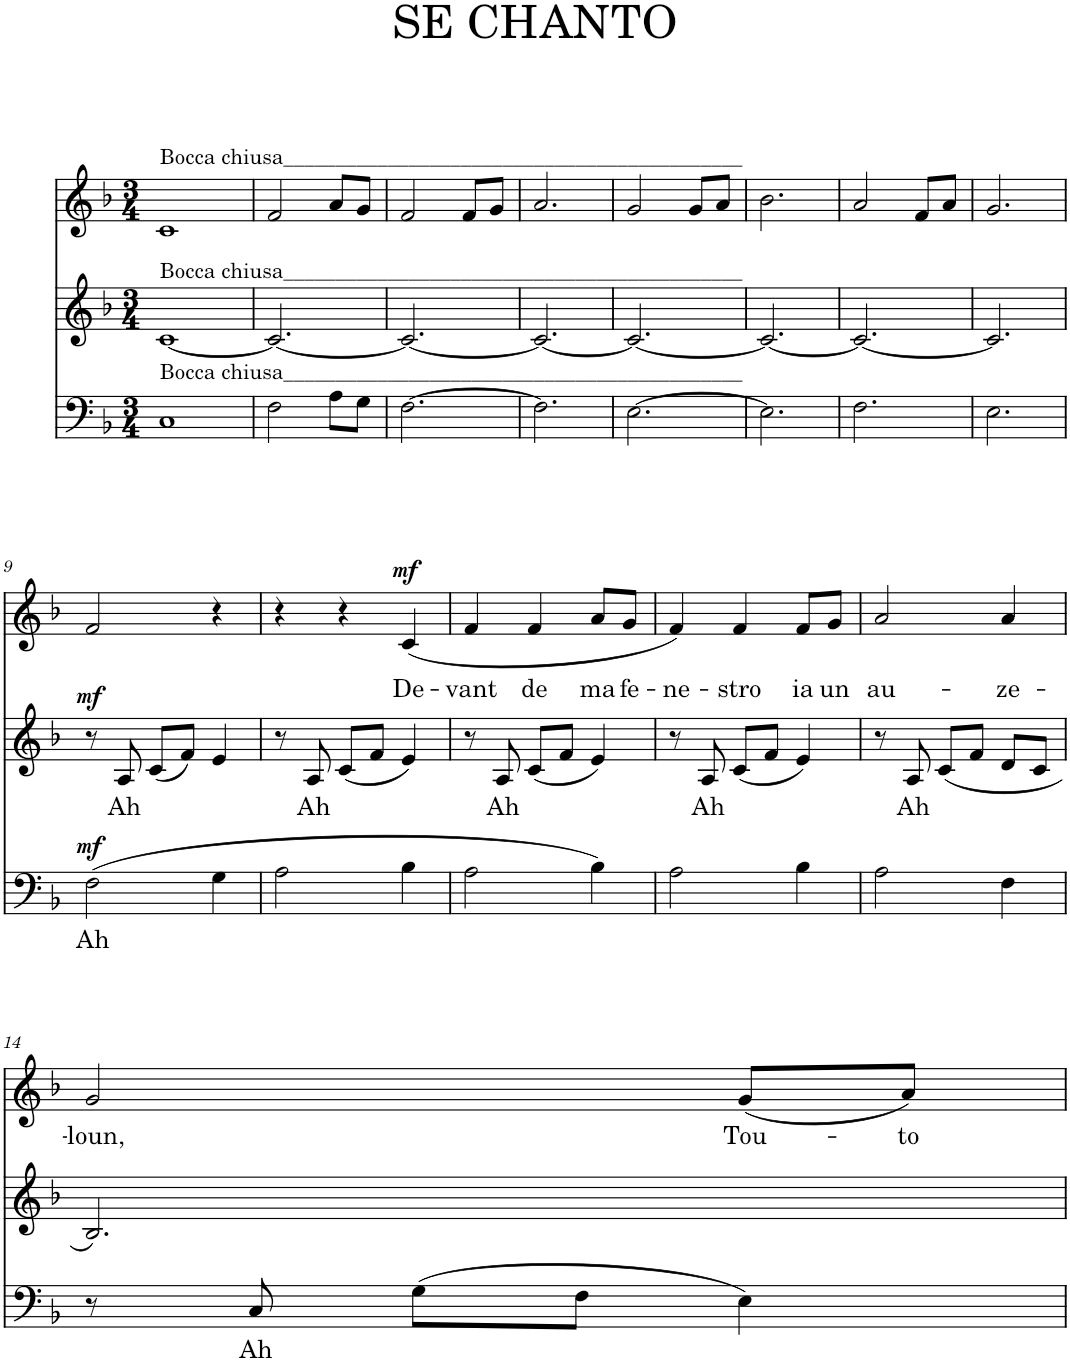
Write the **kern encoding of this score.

**kern	**text	**dynam	**kern	**text	**dynam	**kern	**text	**dynam
*part3	*part3	*part3	*part2	*part2	*part2	*part1	*part1	*part1
*staff3	*staff3	*staff3	*staff2	*staff2	*staff2	*staff1	*staff1	*staff1
*I"Piano	*	*	*I"Piano	*	*	*I"Piano	*	*
*I'Pno	*	*	*I'Pno	*	*	*I'Pno	*	*
*clefF4	*	*	*clefG2	*	*	*clefG2	*	*
*k[b-]	*	*	*k[b-]	*	*	*k[b-]	*	*
*M3/4	*	*	*M3/4	*	*	*M3/4	*	*
=1	=1	=1	=1	=1	=1	=1	=1	=1
!	!	!	!	!	!	!LO:TX:a:t=Bocca chiusa____________________________________________	!	!
!	!	!	!LO:TX:a:t=Bocca chiusa____________________________________________	!	!	!	!	!
!LO:TX:a:t=Bocca chiusa____________________________________________	!	!	!	!	!	!	!	!
[2.C	.	.	[2.c	.	.	[2.c	.	.
=2	=2	=2	=2	=2	=2	=2	=2	=2
2F\	.	.	2.c/_	.	.	2f/	.	.
4C]	.	.	.	.	.	4c]	.	.
8A\L	.	.	4c_	.	.	8a/L	.	.
8G\J	.	.	.	.	.	8g/J	.	.
=3	=3	=3	=3	=3	=3	=3	=3	=3
[2.F\	.	.	2.c/_	.	.	2f/	.	.
.	.	.	.	.	.	8f/L	.	.
.	.	.	.	.	.	8g/J	.	.
=4	=4	=4	=4	=4	=4	=4	=4	=4
2.F\]	.	.	2.c/_	.	.	2.a/	.	.
=5	=5	=5	=5	=5	=5	=5	=5	=5
[2.E\	.	.	2.c/_	.	.	2g/	.	.
.	.	.	.	.	.	8g/L	.	.
.	.	.	.	.	.	8a/J	.	.
=6	=6	=6	=6	=6	=6	=6	=6	=6
2.E\]	.	.	2.c/_	.	.	2.b-\	.	.
=7	=7	=7	=7	=7	=7	=7	=7	=7
2.F\	.	.	2.c/_	.	.	2a/	.	.
.	.	.	.	.	.	8f/L	.	.
.	.	.	.	.	.	8a/J	.	.
=8	=8	=8	=8	=8	=8	=8	=8	=8
2.E\	.	.	2.c/]	.	.	2.g/	.	.
!!LO:LB:g=z
=9	=9	=9	=9	=9	=9	=9	=9	=9
!	!LO:LY:b	!LO:DY:a	!	!	!LO:DY:a	!	!	!
(2F\	Ah	mf	8r	.	mf	2f/	.	.
!	!	!	!	!LO:LY:b	!	!	!	!
.	.	.	8A/	Ah	.	.	.	.
.	.	.	(8c/L	.	.	.	.	.
.	.	.	8f/J)	.	.	.	.	.
4G\	.	.	4e/	.	.	4r	.	.
=10	=10	=10	=10	=10	=10	=10	=10	=10
2A\	.	.	8r	.	.	4r	.	.
!	!	!	!	!LO:LY:b	!	!	!	!
.	.	.	8A/	Ah	.	.	.	.
.	.	.	(8c/L	.	.	4r	.	.
.	.	.	8f/J	.	.	.	.	.
!	!	!	!	!	!	!	!LO:LY:b	!LO:DY:a
4B-\	.	.	4e/)	.	.	(4c/	De-	mf
=11	=11	=11	=11	=11	=11	=11	=11	=11
!	!	!	!	!	!	!	!LO:LY:b	!
2A\	.	.	8r	.	.	4f/	-vant	.
!	!	!	!	!LO:LY:b	!	!	!	!
.	.	.	8A/	Ah	.	.	.	.
!	!	!	!	!	!	!	!LO:LY:b	!
.	.	.	(8c/L	.	.	4f/	de	.
.	.	.	8f/J	.	.	.	.	.
!	!	!	!	!	!	!	!LO:LY:b	!
4B-\)	.	.	4e/)	.	.	8a/L	ma	.
!	!	!	!	!	!	!	!LO:LY:b	!
.	.	.	.	.	.	8g/J	fe-	.
=12	=12	=12	=12	=12	=12	=12	=12	=12
!	!	!	!	!	!	!	!LO:LY:b	!
2A\	.	.	8r	.	.	4f/)	-ne-	.
!	!	!	!	!LO:LY:b	!	!	!	!
.	.	.	8A/	Ah	.	.	.	.
!	!	!	!	!	!	!	!LO:LY:b	!
.	.	.	(8c/L	.	.	4f/	-stro	.
.	.	.	8f/J	.	.	.	.	.
!	!	!	!	!	!	!	!LO:LY:b	!
4B-\	.	.	4e/)	.	.	8f/L	ia	.
!	!	!	!	!	!	!	!LO:LY:b	!
.	.	.	.	.	.	8g/J	un	.
=13	=13	=13	=13	=13	=13	=13	=13	=13
!	!	!	!	!	!	!	!LO:LY:b	!
2A\	.	.	8r	.	.	2a/	au-	.
!	!	!	!	!LO:LY:b	!	!	!	!
.	.	.	8A/	Ah	.	.	.	.
.	.	.	(8c/L	.	.	.	.	.
.	.	.	8f/J	.	.	.	.	.
!	!	!	!	!	!	!	!LO:LY:b	!
4F\	.	.	8d/L	.	.	4a/	-ze-	.
.	.	.	8c/J	.	.	.	.	.
!!LO:LB:g=z
=14	=14	=14	=14	=14	=14	=14	=14	=14
!	!	!	!	!	!	!	!LO:LY:b	!
8r	.	.	2.B-/)	.	.	2g/	-loun,	.
!	!LO:LY:b	!	!	!	!	!	!	!
8C/	Ah	.	.	.	.	.	.	.
(8G\L	.	.	.	.	.	.	.	.
8F\J	.	.	.	.	.	.	.	.
!	!	!	!	!	!	!	!LO:LY:b	!
4E\)	.	.	.	.	.	(8g/L	Tou-	.
!	!	!	!	!	!	!	!LO:LY:b	!
.	.	.	.	.	.	8a/J)	-to	.
=	=	=	=	=	=	=	=	=
*-	*-	*-	*-	*-	*-	*-	*-	*-
